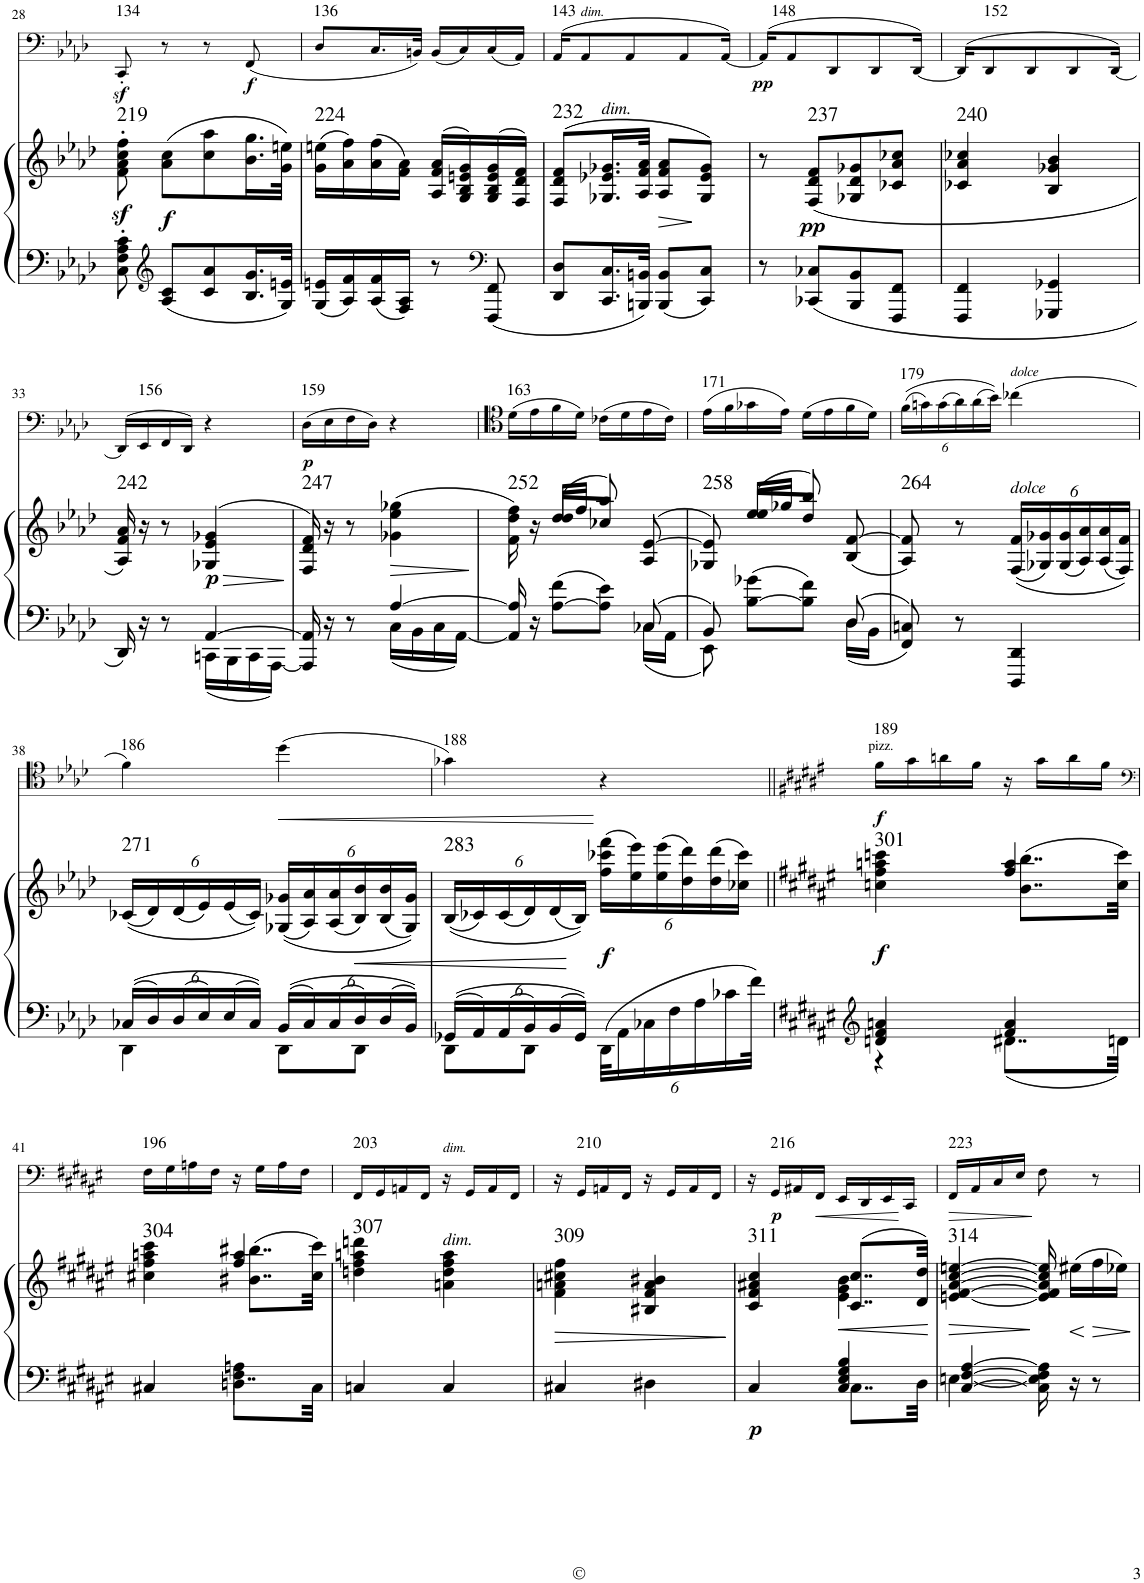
**kern	**kern	**dynam	**harte	**kern	**dynam	**harte
*part2	*part2	*part2	*part2	*part1	*part1	*part1
*staff3	*staff2	*staff2/3	*	*staff1	*staff1	*
*	*	*	*	*I"Cello	*	*
!!LO:PB:g=z
*clefG2	*clefG2	*	*	*clefF4	*	*
*k[b-e-a-d-]	*k[b-e-a-d-]	*	*	*k[b-e-a-d-]	*	*
*f:	*f:	*	*	*f:	*	*
*M2/4	*M2/4	*	*	*M2/4	*	*
=28	=28	=28	=28	=28	=28	=28
!	!	!LO:DY:b	!LO:H:kt=219	!	!LO:DY:b	!LO:H:kt=134
8C\' 8F\' 8A-\' 8c\'	8f\' 8a-\' 8cc\' 8ff\'	sf	N	8CC'/	sf	N
*clefG2	*	*	*	*	*	*
!	!	!LO:DY:b	!	!	!	!
8A-/ 8c/L	(>8a-\ 8cc\L	f	.	8r	.	.
8c/ 8a-/	8cc\ 8aa-\	.	.	8r	.	.
!	!	!	!	!	!LO:DY:b	!
16.B-/ 16.g/L	16.b-\ 16.gg\L	.	.	(<8FF/	f	.
32G/ 32en/JJk	32g\ 32een\JJk)	.	.	.	.	.
=29	=29	=29	=29	=29	=29	=29
!	!	!	!LO:H:kt=224	!	!	!LO:H:kt=136
16G/ 16en/LL	(>16g\ 16een\LL	.	N	8D-/L	.	N
16A-/ 16f/	16a-\ 16ff\)	.	.	.	.	.
16A-/ 16f/	(>16a-\ 16ff\	.	.	16.C/L	.	.
16F/ 16A-/JJ	16f\ 16a-\JJ)	.	.	.	.	.
.	.	.	.	32BBn/JJk)	.	.
8r	(>16A-/ 16f/ 16a-/LL	.	.	(<16BB/LL	.	.
.	16G/ 16B-/ 16en/ 16g/)	.	.	16C/)	.	.
*clefF4	*	*	*	*	*	*
8FFF/ 8FF/	(>16G/ 16B-/ 16e/ 16g/	.	.	(<16C/	.	.
.	16F/ 16d-/ 16f/JJ)	.	.	16AA-/JJ)	.	.
=30	=30	=30	=30	=30	=30	=30
!	!	!	!LO:H:kt=232	!	!	!LO:H:kt=143
8DD-/ 8D-/L	(>8F/ 8d-/ 8f/L	.	N	(>16AA-/KL	.	N
!	!	!	!	!LO:TX:a:i:t=dim.	!	!
.	.	.	.	8AA-/	.	.
!	!LO:TX:a:i:t=dim.	!	!	!	!	!
16.CC/ 16.C/L	16.G-X/ 16.e-X/ 16.g-X/L	.	.	.	.	.
.	.	.	.	8AA-/	.	.
32BBBn/ 32BBn/JJk	32A-/ 32f/ 32a-/JJk	.	.	.	.	.
!	!	!LO:HP:b	!	!	!	!
8BBB/ 8BB/L	8A-/ 8f/ 8a-/L	>	.	.	.	.
.	.	.	.	8AA-/	.	.
8CC/ 8C/J	8G-/ 8e-/ 8g-/J)	.	.	.	.	.
.	.	.	.	[16AA-/Jk)	.	.
=31	=31	=31	=31	=31	=31	=31
!	!	!	!	!	!LO:DY:b	!LO:H:kt=148
8r	8r	.	.	(>16AA-/KL]	pp	N
.	.	.	.	8AA-/	.	.
!	!	!LO:DY:b	!LO:H:kt=237	!	!	!
8CC-X/ 8C-X/L	(<8F/ 8d-/ 8f/L	pp	N	.	.	.
.	.	.	.	8DD-/	.	.
8BBB-/ 8BB-/	8G-X/ 8d-/ 8g-X/	.	.	.	.	.
.	.	.	.	8DD-/	.	.
8FFF/ 8FF/J	8c-X/ 8a-/ 8cc-X/J	.	.	.	.	.
.	.	.	.	[16DD-/Jk)	.	.
=32	=32	=32	=32	=32	=32	=32
!	!	!	!LO:H:kt=240	!	!	!
4FFF/ 4FF/	4c-X/ 4a-/ 4cc-X/	.	N	(>16DD-/KL]	.	.
!	!	!	!	!	!	!LO:H:kt=152
.	.	.	.	8DD-/	.	N
.	.	.	.	8DD-/	.	.
4GGG-X/ 4GG-X/	4B-/ 4g-X/ 4b-/	.	.	.	.	.
.	.	.	.	8DD-/	.	.
.	.	.	.	[16DD-/Jk)	.	.
!!LO:LB:g=z
=33	=33	=33	=33	=33	=33	=33
*^	*	*	*	*	*	*
!	!	!	!	!LO:H:kt=242	!	!	!
16DD-/	4ryy	16A-/ 16f/ 16a-/)	.	N	(>16DD-/LL]	.	.
!	!	!	!	!	!	!	!LO:H:kt=156
16r	.	16r	.	.	16EE-/	.	N
8r	.	8r	.	.	16FF/	.	.
.	.	.	.	.	16DD-/JJ)	.	.
!	!	!	!LO:HP:b	!	!	!	!
!	!	!	!LO:DY:n=1:b	!	!	!	!
[>4AA-/	16CCn\LL	(>4G-X/ 4e-/ 4g-X/	> p	.	4r	.	.
.	16BBB-\	.	.	.	.	.	.
.	16CC\	.	.	.	.	.	.
.	[<16AAA-\JJ	.	.	.	.	.	.
*v	*v	*	*	*	*	*	*
.	.	]	.	.	.	.
=34	=34	=34	=34	=34	=34	=34
*^	*	*	*	*	*	*
!	!	!	!	!LO:H:kt=247	!	!LO:DY:b	!LO:H:kt=159
16AAA-/] 16AA-/]	4ryy	16F/ 16d-/ 16f/)	.	N	(>16D-\LL	p	N
16r	.	16r	.	.	16E-\	.	.
8r	.	8r	.	.	16F\	.	.
.	.	.	.	.	16D-\JJ)	.	.
!	!	!	!LO:HP:b	!	!	!	!
[>4A-/	16C\LL	(>4g-X\ 4ee-\ 4gg-X\	>	.	4r	.	.
.	16BB-\	.	.	.	.	.	.
.	16C\	.	.	.	.	.	.
.	[<16AA-\JJ	.	.	.	.	.	.
*v	*v	*	*	*	*	*	*
.	.	]	.	.	.	.
=35	=35	=35	=35	=35	=35	=35
*^	*^	*	*	*	*	*
!	!	!	!	!	!LO:H:kt=252	!	!	!LO:H:kt=163
16AA-/] 16A-/]	4.ryy	16f\ 16dd-\ 16ff\)	8ryy	.	N	(>16d-\LL	.	N
16r	.	16r	.	.	.	16e-\	.	.
[>8A-\ 8f\L	.	(>8dd-/L	16dd-/LL	.	.	16f\	.	.
.	.	.	16ff/JJ	.	.	16d-\JJ)	.	.
8A-\] 8e-\J	.	8cc-X/J	8aa-/)	.	.	(>16c-X\LL	.	.
.	.	.	.	.	.	16d-\	.	.
8C-X/	16C-\LL	(>8A-/ [>8e-/	8ryy	.	.	16e-\	.	.
.	16AA-\JJ	.	.	.	.	16c-\JJ)	.	.
=36	=36	=36	=36	=36	=36	=36	=36	=36
!	!	!	!	!	!LO:H:kt=258	!	!	!LO:H:kt=171
8BB-/	8EE-\	8G-X/ 8e-/])	8ryy	.	N	(>16e-\LL	.	N
.	.	.	.	.	.	16f\	.	.
[>8B-\ 8g-X\L	4ryy	(>8ee-/L	16ee-/LL	.	.	16g-X\	.	.
.	.	.	16gg-X/JJ	.	.	16e-\JJ)	.	.
8B-\] 8f\J	.	8dd-/J	8bb-/)	.	.	(>16d-\LL	.	.
.	.	.	.	.	.	16e-\	.	.
8D-/	16D-\LL	(<8B-/ [>8f/	8ryy	.	.	16f\	.	.
.	16BB-\JJ	.	.	.	.	16d-\JJ)	.	.
*v	*v	*	*	*	*	*	*	*
*	*v	*v	*	*	*	*	*
=37	=37	=37	=37	=37	=37	=37
*	*	*	*	*Xbrackettup	*	*
*^	*	*	*	*	*	*
!	!	!	!	!LO:H:kt=264	!	!	!LO:H:kt=179
*v	*v	*	*	*	*	*	*
8FF/ 8Cn/	8A-/ 8f/])	.	N	(>(>24f\LL	.	N
.	.	.	.	24gn\)	.	.
.	.	.	.	(>24g\	.	.
8r	8r	.	.	24a-\)	.	.
.	.	.	.	(>24a-\	.	.
.	.	.	.	24b-\JJ))	.	.
*	*Xbrackettup	*	*	*	*	*
!	!	!	!	!LO:TX:a:i:t=dolce	!	!
!	!LO:TX:a:i:t=dolce	!	!	!	!	!
4DDD-/ 4DD-/	(<(<24F/ 24f/LL	.	.	(>4cc-X\	.	.
.	24G-X/ 24g-X/)	.	.	.	.	.
.	(<24G-/ 24g-/	.	.	.	.	.
.	24A-/ 24a-/)	.	.	.	.	.
.	(<24A-/ 24a-/	.	.	.	.	.
.	24F/ 24f/JJ))	.	.	.	.	.
!!LO:LB:g=z
=38	=38	=38	=38	=38	=38	=38
*Xbrackettup	*	*	*	*	*	*
*^	*	*	*	*	*	*
!	!	!	!	!LO:H:kt=271	!	!	!LO:H:kt=186
24C-X/LL	4DD-\	(<(<24c-X/LL	.	N	4f\)	.	N
24D-/	.	24d-/)	.	.	.	.	.
24D-/	.	(<24d-/	.	.	.	.	.
24E-/	.	24e-/)	.	.	.	.	.
24E-/	.	(<24e-/	.	.	.	.	.
24C-/JJ	.	24c-/JJ))	.	.	.	.	.
!	!	!	!	!	!	!LO:HP:b	!
24BB-/LL	8DD-\L	(<(<24G-X/ 24g-X/LL	.	.	(>4dd-\	<	.
24C-/	.	24A-/ 24a-/)	.	.	.	.	.
24C-/	.	(<24A-/ 24a-/	.	.	.	.	.
!	!	!	!LO:HP:b	!	!	!	!
24D-/	8DD-\J	24B-/ 24b-/)	<	.	.	.	.
24D-/	.	(<24B-/ 24b-/	.	.	.	.	.
24BB-/JJ	.	24G-/ 24g-/JJ))	.	.	.	.	.
=39	=39	=39	=39	=39	=39	=39	=39
!	!	!	!	!LO:H:kt=283	!	!	!LO:H:kt=188
24GG-X/LL	8DD-\L	(<(<24B-/LL	.	N	4g-X\)	.	N
24AA-/	.	24c-X/)	.	.	.	.	.
24AA-/	.	(<24c-/	.	.	.	.	.
24BB-/	8DD-\J	24d-/)	.	.	.	.	.
24BB-/	.	(<24d-/	.	.	.	.	.
24GG-/JJ	.	24B-/JJ))	]	.	.	.	.
!	!	!	!LO:DY:b	!	!	!	!
48DD-\KLL	4ryy	(>24ff\ 24ccc-X\ 24fff\LL	f	.	4r	.	.
24AA-\	.	.	.	.	.	.	.
.	.	24ee-\ 24eee-\)	.	.	.	.	.
24C-X\	.	.	.	.	.	.	.
.	.	(>24ee-\ 24eee-\	.	.	.	.	.
24F\	.	.	.	.	.	.	.
.	.	24dd-\ 24ddd-\)	.	.	.	.	.
24A-\	.	.	.	.	.	.	.
.	.	(>24dd-\ 24ddd-\	.	.	.	.	.
24c-X\	.	.	.	.	.	.	.
.	.	24cc-X\ 24ccc-\JJ)	.	.	.	.	.
48f\JJk	.	.	.	.	.	.	.
=40||	=40||	=40||	=40||	=40||	=40||	=40||	=40||
*clefG2	*	*	*	*	*	*	*
*k[f#c#g#d#a#e#]	*	*k[f#c#g#d#a#e#]	*	*	*k[f#c#g#d#a#e#]	*	*
*F#:	*	*F#:	*	*	*F#:	*	*
*	*	*^	*	*	*	*	*
!	!	!	!	!	!	!LO:TX:a:t=pizz.	!	!
!	!	!	!	!LO:DY:b	!LO:H:kt=301	!	!LO:DY:b	!LO:H:kt=189
4dn/ 4f#/ 4an/	4r	4ccn\ 4ff#\ 4aan\ 4cccn\	4ryy	f	N	16f#\LL	f	N
.	.	.	.	.	.	16g#\	.	.
.	.	.	.	.	.	16an\	.	.
.	.	.	.	.	.	16f#\JJ	.	.
8..d#X\L	4f#/ 4a/	(>8..b\ 8..bb\L	4ff#/ 4aa/	.	.	16r	.	.
.	.	.	.	.	.	16g#\LL	.	.
.	.	.	.	.	.	16a\	.	.
.	.	.	.	.	.	16f#\JJ	.	.
32dn\Jkk	.	32cc\ 32ccc\Jkk)	.	.	.	.	.	.
!!LO:LB:g=z
=41	=41	=41	=41	=41	=41	=41	=41	=41
*	*	*	*	*	*	*clefF4	*	*
!	!	!	!	!	!LO:H:kt=304	!	!	!LO:H:kt=196
4C#X/	4ryy	4cc#X\ 4ff#\ 4aan\ 4ccc#\	4ryy	.	N	16F#\LL	.	N
.	.	.	.	.	.	16G#\	.	.
.	.	.	.	.	.	16An\	.	.
.	.	.	.	.	.	16F#\JJ	.	.
8..Dn\L	4F#\ 4An\	(>8..b#X\ 8..bb#X\L	4ff#/ 4aa/	.	.	16r	.	.
.	.	.	.	.	.	16G#\LL	.	.
.	.	.	.	.	.	16A\	.	.
.	.	.	.	.	.	16F#\JJ	.	.
32C#\Jkk	.	32cc#\ 32ccc#\Jkk)	.	.	.	.	.	.
*v	*v	*	*	*	*	*	*	*
*	*v	*v	*	*	*	*	*
=42	=42	=42	=42	=42	=42	=42
!	!	!	!LO:H:kt=307	!	!	!LO:H:kt=203
4Cn/	4ddn\ 4ff#\ 4aan\ 4dddn\	.	N	16FF#/LL	.	N
.	.	.	.	16GG#/	.	.
.	.	.	.	16AAn/	.	.
.	.	.	.	16FF#/JJ	.	.
!	!	!	!	!LO:TX:a:i:t=dim.	!	!
!	!LO:TX:a:i:t=dim.	!	!	!	!	!
4C/	4an\ 4dd\ 4ff#\ 4aa\	.	.	16r	.	.
.	.	.	.	16GG#/LL	.	.
.	.	.	.	16AA/	.	.
.	.	.	.	16FF#/JJ	.	.
=43	=43	=43	=43	=43	=43	=43
!	!	!LO:HP:b	!LO:H:kt=309	!	!	!
4C#X/	4f#\ 4an\ 4cc#X\ 4ff#\	>	N	16r	.	.
!	!	!	!	!	!	!LO:H:kt=210
.	.	.	.	16GG#/LL	.	N
.	.	.	.	16AAn/	.	.
.	.	.	.	16FF#/JJ	.	.
4D#X\	4B#X/ 4f#/ 4a/ 4b#X/	.	.	16r	.	.
.	.	.	.	16GG#/LL	.	.
.	.	.	.	16AA/	.	.
.	.	.	.	16FF#/JJ	.	.
.	.	[	.	.	.	.
=44	=44	=44	=44	=44	=44	=44
*^	*^	*	*	*	*	*
!	!	!	!	!LO:DY:b=2	!LO:H:kt=311	!	!	!
4C#/	4ryy	4c#/ 4f#/ 4a#X/ 4cc#/	4ryy	p	N	16r	.	.
!	!	!	!	!	!	!	!LO:DY:b	!LO:H:kt=216
.	.	.	.	.	.	16GG#/LL	p	N
.	.	.	.	.	.	16AA#X/	.	.
!	!	!	!	!	!	!	!LO:HP:b	!
.	.	.	.	.	.	16FF#/JJ	<	.
!	!	!	!	!LO:HP:b	!	!	!	!
8..C#\L	4C#/ 4E#/ 4G#/ 4B/	(>8..c#/ 8..cc#/L	4e#\ 4g#\ 4b\	<	.	16EE#/LL	.	.
.	.	.	.	.	.	16DD#/	.	.
.	.	.	.	.	.	16EE#/	.	.
.	.	.	.	.	.	16CC#/JJ	[	.
32D#\Jkk	.	32d#/ 32dd#/Jkk)	.	.	.	.	.	.
*v	*v	*	*	*	*	*	*	*
*	*v	*v	*	*	*	*	*
.	.	]	.	.	.	.
=45	=45	=45	=45	=45	=45	=45
*^	*	*	*	*	*	*
!	!	!	!LO:HP:b	!LO:H:kt=314	!	!	!LO:H:kt=223
[>4C#/ [>4F#/ [>4A#/	[<4En\	[4en/ [4f#/ [4a#/ [4cc#/ [4een/	>	N	16FF#/LL	.	N
.	.	.	.	.	16AA#/	.	.
.	.	.	.	.	16C#/	.	.
.	.	.	.	.	16E#/JJ	.	.
16C#\] 16E\] 16F#\] 16A#\]	4ryy	16e/] 16f#/] 16a#/] 16cc#/] 16ee/]	[	.	8F#\	[	.
!	!	!	!LO:HP:b	!	!	!	!
16r	.	(>16ee#X\LL	<	.	.	.	.
8r	.	16ff#\	]	.	8r	.	.
.	.	16ee-X\JJ)	.	.	.	.	.
*v	*v	*	*	*	*	*	*
.	.	[	.	.	.	.
=	=	=	=	=	=	=
*-	*-	*-	*-	*-	*-	*-
